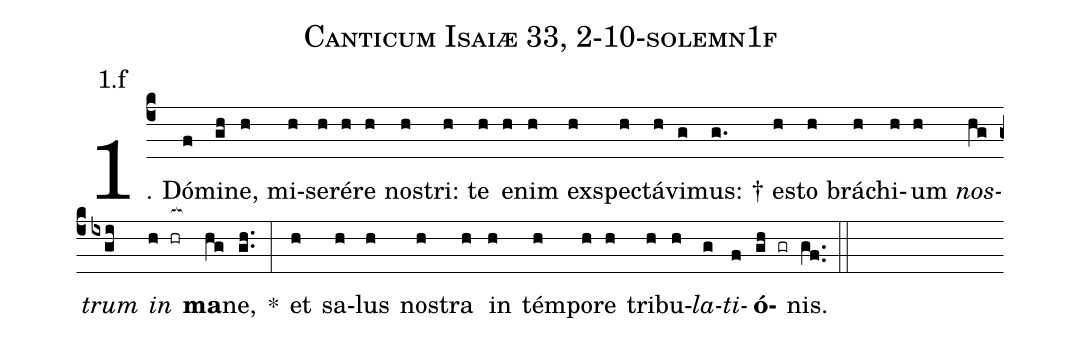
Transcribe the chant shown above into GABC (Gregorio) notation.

name: Canticum Isaiæ 33, 2-10-solemn1f;
annotation: 1.f;
%%
(c4)1. Dó(f)mi(gh)ne,(h) mi(h)se(h)ré(h)re(h) nos(h)tri:(h) te(h) e(h)nim(h) ex(h)spec(h)tá(h)vi(g)mus: †(g.) es(h)to(h) brá(h)chi(h)um(h) <i>nos</i>(hg)<i>trum</i>(ixgi) <i>in</i>(h hr[ocb:1{]) <b>ma</b>(hg[ocb:0}])ne,(gh..) *(:) et(h) sa(h)lus(h) nos(h)tra(h) in(h) tém(h)po(h)re(h) tri(h)bu(h)<i>la</i>(g)<i>ti</i>(f)<b>ó</b>(gh gr)nis.(gf..) (::)
